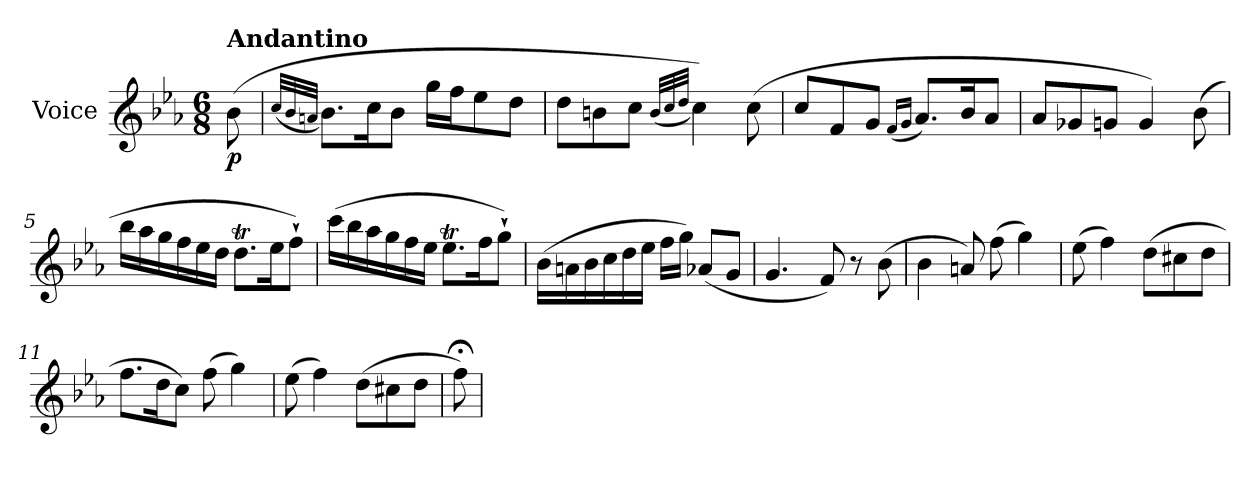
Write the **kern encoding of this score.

**kern	**dynam
*part1	*part1
*staff1	*staff1
*I"Voice	*
*clefG2	*
*k[b-e-a-]	*
*E-:	*
*M6/8	*
=	=
!LO:TX:a:B:t=Andantino	!
!	!LO:DY:b
(>8b-\	p
=1	=1
(<32qcc/LLL	.
32qb-/	.
32qan/JJJ	.
8.b-\L)	.
16cc\k	.
8b-\J	.
16gg\LL	.
16ff\J	.
8ee-\	.
8dd\J	.
=2	=2
8dd\L	.
8bn\	.
8cc\J	.
(<32qb/LLL	.
32qcc/	.
32qdd/JJJ	.
4cc\))	.
(>8cc\	.
=3	=3
8cc/L	.
8f/	.
8g/J	.
(<16qf/LL	.
16qg/JJ	.
8.a-/L)	.
16b-/k	.
8a-/J	.
!!LO:LB:g=z
=4	=4
8a-/L	.
8g-Xi/	.
8g/J	.
4g/)	.
(>8b-\	.
=5	=5
16bb-\LL	.
16aa-\	.
16gg\	.
16ff\	.
16ee-\	.
16dd\JJ	.
8.ddt\L	.
16ee-\k	.
8ff`>\J)	.
=6	=6
(>16ccc\LL	.
16bb-\	.
16aa-\	.
16gg\	.
16ff\	.
16ee-\JJ	.
8.ee-T\L	.
16ff\k	.
8gg`>\J)	.
!!LO:LB:g=z
=7	=7
(>16b-\LL	.
16an\	.
16b-\	.
16cc\	.
16dd\	.
16ee-\JJ	.
16ff\LL	.
16gg\JJ)	.
(<8a-X/L	.
8g/J	.
=8	=8
4.g/	.
8f/)	.
8r	.
(>8b-\	.
=9	=9
4b-\	.
8an/)	.
(>8ff\	.
4gg\)	.
!!LO:LB:g=z
=10	=10
(>8ee-\	.
4ff\)	.
(>8dd\L	.
8cc#X\	.
8dd\J	.
=11	=11
8.ff\L	.
16dd\k	.
8cc\J)	.
(>8ff\	.
4gg\)	.
=12	=12
(>8ee-\	.
4ff\)	.
(>8dd\L	.
8cc#X\	.
8dd\J	.
=13	=13
8ff;<\)	.
=	=
*-	*-
